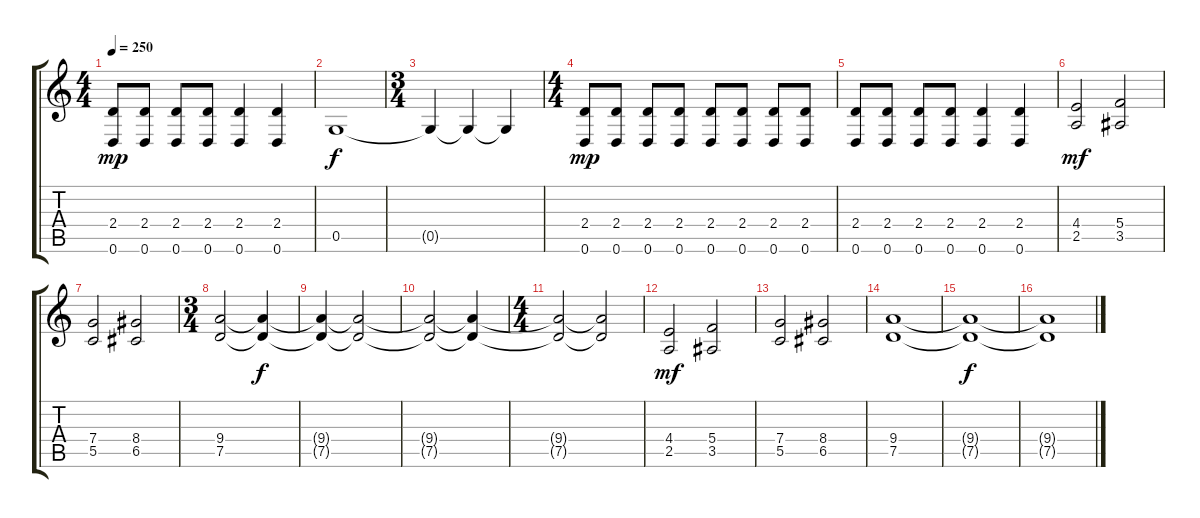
\track "" {instrument overdrivenguitar}
\staff {score tabs}
\tuning (D4 A3 F3 C3 G2 D2) {hide}
\ts (4 4)
\tempo 250
\clef g2
\ks c
(2.4 0.6).8{dy mp} (2.4 0.6).8 (2.4 0.6).8 (2.4 0.6).8 (2.4 0.6).4 (2.4 0.6).4 |
0.5.1{dy f} |
\ts (3 4)
0.5{t}.4 0.5{t}.4 0.5{t}.4 |
\ts (4 4)
(2.4 0.6).8{dy mp} (2.4 0.6).8 (2.4 0.6).8 (2.4 0.6).8 (2.4 0.6).8 (2.4 0.6).8 (2.4 0.6).8 (2.4 0.6).8 |
(2.4 0.6).8 (2.4 0.6).8 (2.4 0.6).8 (2.4 0.6).8 (2.4 0.6).4 (2.4 0.6).4 |
(4.4 2.5).2{dy mf} (5.4 3.5).2 |
(7.4 5.5).2 (8.4 6.5).2 |
\ts (3 4)
(9.4 7.5).2 (9.4{t} 7.5{t}).4{dy f} |
(9.4{t} 7.5{t}).4 (9.4{t} 7.5{t}).2 |
(9.4{t} 7.5{t}).2 (9.4{t} 7.5{t}).4 |
\ts (4 4)
(9.4{t} 7.5{t}).2 (9.4{t} 7.5{t}).2 |
(4.4 2.5).2{dy mf} (5.4 3.5).2 |
(7.4 5.5).2 (8.4 6.5).2 |
(9.4 7.5).1 |
(9.4{t} 7.5{t}).1{dy f} |
(9.4{t} 7.5{t}).1
